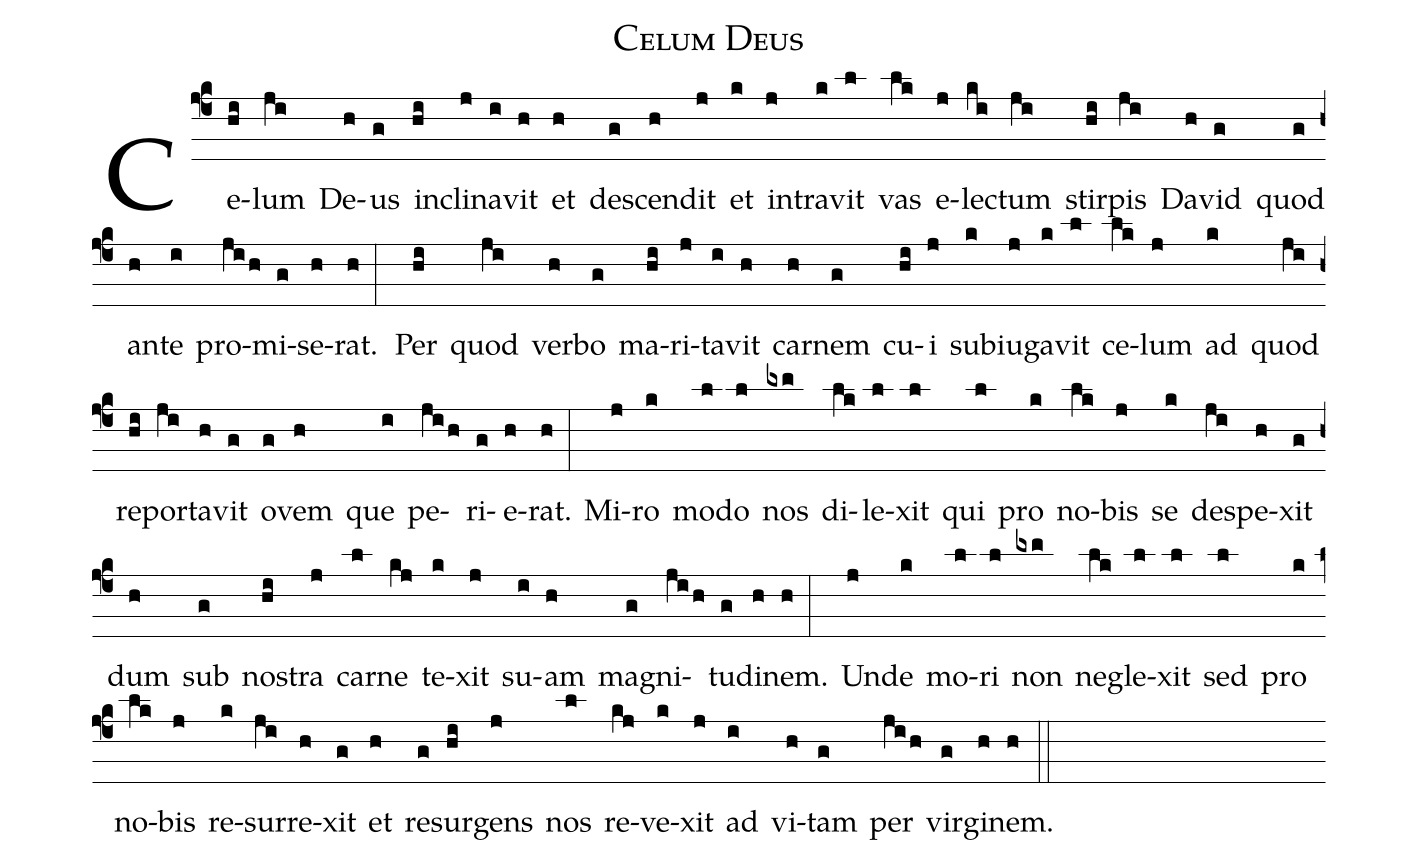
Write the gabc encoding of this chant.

name: Celum Deus;
%%
Ce(f4hi)lum(ji) De(h)us(g) in(hi)cli(j)na(i)vit(h) et(h) de(g)scen(h)dit(j) et(k) in(j)tra(k)vit(l) vas(lk) e(j)le(ki)ctum(ji) stir(hi)pis(ji) Da(h)vid(g) quod(g) an(h)te(i) pro(jih)mi(g)se(h)rat.(h:) Per(hi) quod(ji) ver(h)bo(g) ma(hi)ri(j)ta(i)vit(h) car(h)nem(g) cu(hi)i(j) sub(k)iu(j)ga(k)vit(l) ce(lk)lum(j) ad(k) quod(ji) re(hi)por(ji)ta(h)vit(g) o(g)vem(h) que(i) pe(jih)ri(g)e(h)rat.(h:) Mi(j)ro(k) mo(l)do(l) nos(mxm) di(lk)le(l)xit(l) qui(l) pro(k) no(lk)bis(j) se(k) de(ji)spe(h)xit(g) dum(h) sub(g) no(hi)stra(j) car(l)ne(kj) te(k)xit(j) su(i)am(h) mag(g)ni(jih)tu(g)di(h)nem.(h:) Un(j)de(k) mo(l)ri(l) non(mxm) ne(lk)gle(l)xit(l) sed(l) pro(k) no(lk)bis(j) re(k)sur(ji)re(h)xit(g) et(h) re(g)sur(hi)gens(j) nos(l) re(kj)ve(k)xit(j) ad(i) vi(h)tam(g) per(jih) vir(g)gi(h)nem.(h::)
